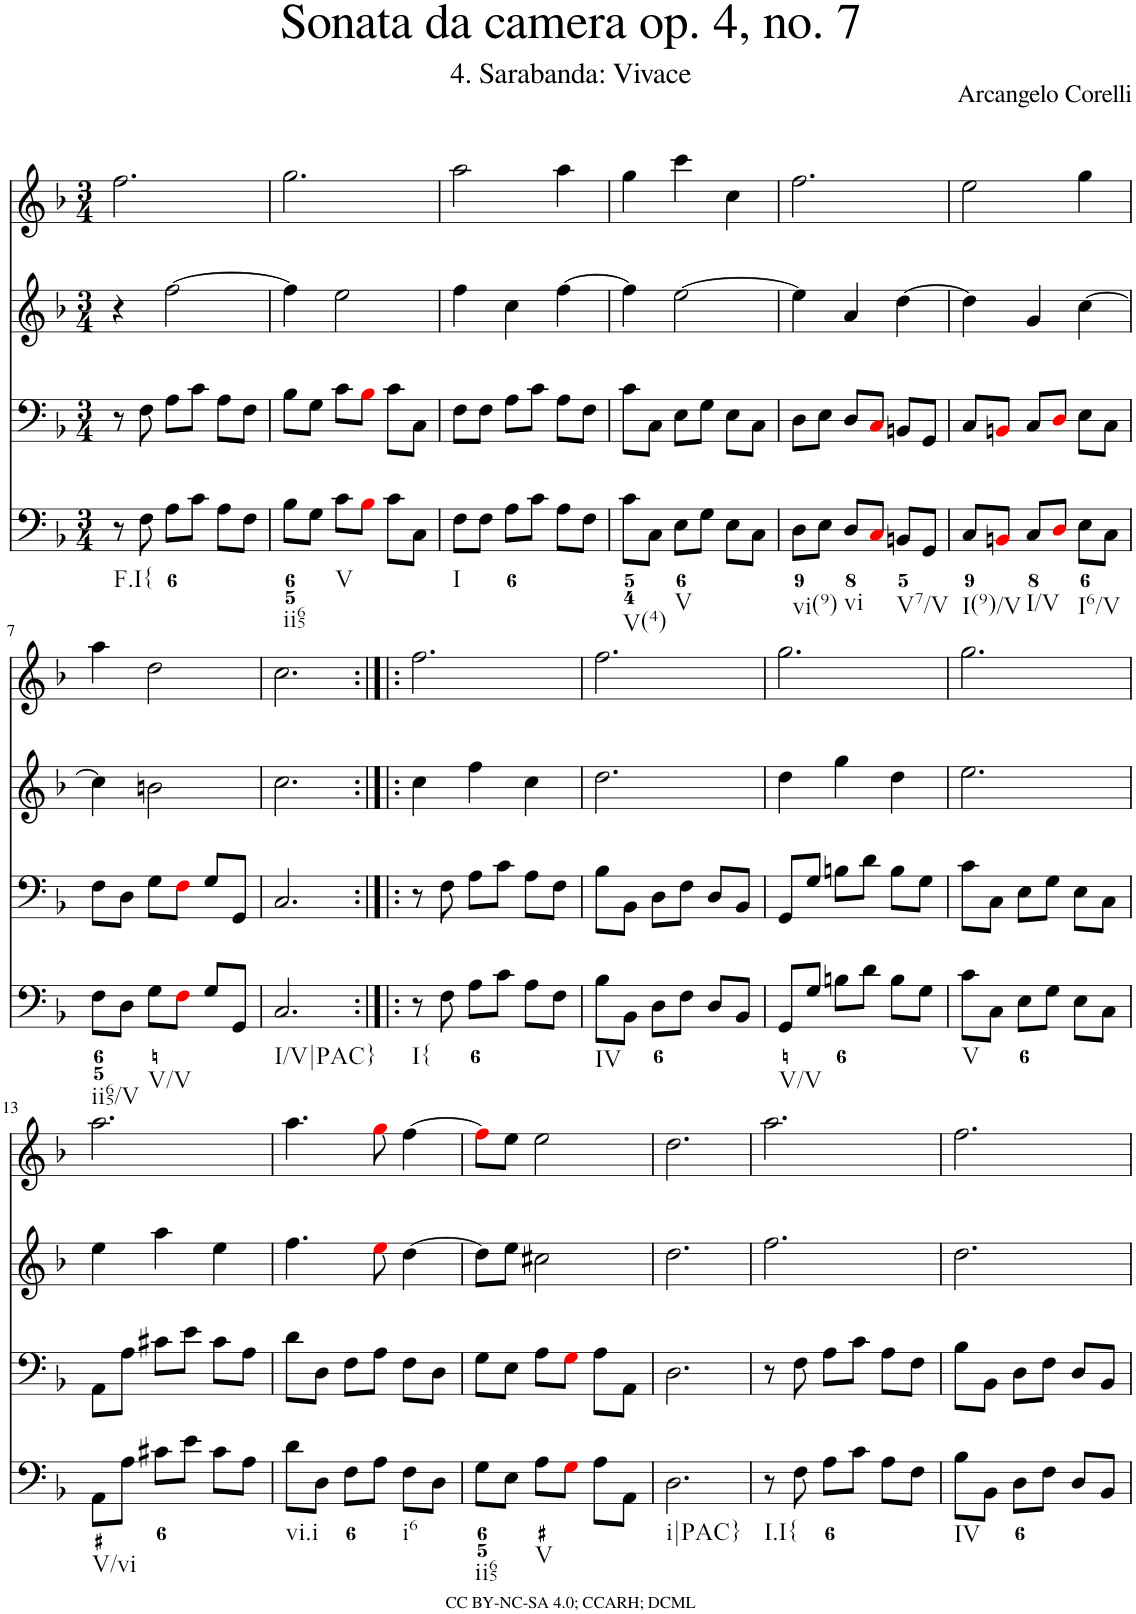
**kern	**kern	**kern	**kern
*part4	*part3	*part2	*part1
*staff4	*staff3	*staff2	*staff1
*I"Piano	*I"Piano	*I"Piano	*I"Piano
*I'Pno	*I'Pno	*I'Pno	*I'Pno
*clefF4	*clefF4	*clefG2	*clefG2
*k[b-]	*k[b-]	*k[b-]	*k[b-]
*F:	*F:	*F:	*F:
*M3/4	*M3/4	*M3/4	*M3/4
=1	=1	=1	=1
!LO:TX:b:t=F.I{	!	!	!
8r	8r	4r	2.ff\
8F\	8F\	.	.
8A\L	8A\L	[2ff\	.
8c\J	8c\J	.	.
8A\L	8A\L	.	.
8F\J	8F\J	.	.
=2	=2	=2	=2
!LO:TX:b:t=ii65	!	!	!
8B-\L	8B-\L	4ff\]	2.gg\
8G\J	8G\J	.	.
!LO:TX:b:t=V	!	!	!
8c\L	8c\L	2ee\	.
8B-i\J	8B-i\J	.	.
8c\L	8c\L	.	.
8C\J	8C\J	.	.
=3	=3	=3	=3
!LO:TX:b:t=I	!	!	!
8F\L	8F\L	4ff\	2aa\
8F\J	8F\J	.	.
8A\L	8A\L	4cc\	.
8c\J	8c\J	.	.
8A\L	8A\L	[4ff\	4aa\
8F\J	8F\J	.	.
=4	=4	=4	=4
!LO:TX:b:t=V(4)	!	!	!
8c\L	8c\L	4ff\]	4gg\
8C\J	8C\J	.	.
!LO:TX:b:t=V	!	!	!
8E\L	8E\L	[2ee\	4ccc\
8G\J	8G\J	.	.
8E\L	8E\L	.	4cc\
8C\J	8C\J	.	.
=5	=5	=5	=5
!LO:TX:b:t=vi(9)	!	!	!
8D\L	8D\L	4ee\]	2.ff\
8E\J	8E\J	.	.
!LO:TX:b:t=vi	!	!	!
8D/L	8D/L	4a/	.
8Ci/J	8Ci/J	.	.
!LO:TX:b:t=V7/V	!	!	!
8BBn/L	8BBn/L	[4dd\	.
8GG/J	8GG/J	.	.
=6	=6	=6	=6
!LO:TX:b:t=I(9)/V	!	!	!
8C/L	8C/L	4dd\]	2ee\
8BBni/J	8BBni/J	.	.
!LO:TX:b:t=I/V	!	!	!
8C/L	8C/L	4g/	.
8Di/J	8Di/J	.	.
!LO:TX:b:t=I6/V	!	!	!
8E\L	8E\L	[4cc\	4gg\
8C\J	8C\J	.	.
!!LO:LB:g=z
=7	=7	=7	=7
!LO:TX:b:t=ii65/V	!	!	!
8F\L	8F\L	4cc\]	4aa\
8D\J	8D\J	.	.
!LO:TX:b:t=V/V	!	!	!
8G\L	8G\L	2bn\	2dd\
8Fi\J	8Fi\J	.	.
8G/L	8G/L	.	.
8GG/J	8GG/J	.	.
=8	=8	=8	=8
!LO:TX:b:t=I/V|PAC}	!	!	!
2.C/	2.C/	2.cc\	2.cc\
=9:|!|:	=9:|!|:	=9:|!|:	=9:|!|:
!LO:TX:b:t=I{	!	!	!
8r	8r	4cc\	2.ff\
8F\	8F\	.	.
8A\L	8A\L	4ff\	.
8c\J	8c\J	.	.
8A\L	8A\L	4cc\	.
8F\J	8F\J	.	.
=10	=10	=10	=10
!LO:TX:b:t=IV	!	!	!
8B-\L	8B-\L	2.dd\	2.ff\
8BB-\J	8BB-\J	.	.
8D\L	8D\L	.	.
8F\J	8F\J	.	.
8D/L	8D/L	.	.
8BB-/J	8BB-/J	.	.
=11	=11	=11	=11
!LO:TX:b:t=V/V	!	!	!
8GG/L	8GG/L	4dd\	2.gg\
8G/J	8G/J	.	.
8Bn\L	8Bn\L	4gg\	.
8d\J	8d\J	.	.
8B\L	8B\L	4dd\	.
8G\J	8G\J	.	.
=12	=12	=12	=12
!LO:TX:b:t=V	!	!	!
8c\L	8c\L	2.ee\	2.gg\
8C\J	8C\J	.	.
8E\L	8E\L	.	.
8G\J	8G\J	.	.
8E\L	8E\L	.	.
8C\J	8C\J	.	.
!!LO:LB:g=z
=13	=13	=13	=13
!LO:TX:b:t=V/vi	!	!	!
8AA\L	8AA\L	4ee\	2.aa\
8A\J	8A\J	.	.
8c#X\L	8c#X\L	4aa\	.
8e\J	8e\J	.	.
8c#\L	8c#\L	4ee\	.
8A\J	8A\J	.	.
=14	=14	=14	=14
!LO:TX:b:t=vi.i	!	!	!
8d\L	8d\L	4.ff\	4.aa\
8D\J	8D\J	.	.
8F\L	8F\L	.	.
8A\J	8A\J	8eei\	8ggi\
!LO:TX:b:t=i6	!	!	!
8F\L	8F\L	[4dd\	[4ff\
8D\J	8D\J	.	.
=15	=15	=15	=15
!LO:TX:b:t=ii65	!	!	!
8G\L	8G\L	8dd\L]	8ffi\L]
8E\J	8E\J	8ee\J	8ee\J
!LO:TX:b:t=V	!	!	!
8A\L	8A\L	2cc#X\	2ee\
8Gi\J	8Gi\J	.	.
8A\L	8A\L	.	.
8AA\J	8AA\J	.	.
=16	=16	=16	=16
!LO:TX:b:t=i|PAC}	!	!	!
2.D\	2.D\	2.dd\	2.dd\
=17	=17	=17	=17
!LO:TX:b:t=I.I{	!	!	!
8r	8r	2.ff\	2.aa\
8F\	8F\	.	.
8A\L	8A\L	.	.
8c\J	8c\J	.	.
8A\L	8A\L	.	.
8F\J	8F\J	.	.
=18	=18	=18	=18
!LO:TX:b:t=IV	!	!	!
8B-\L	8B-\L	2.dd\	2.ff\
8BB-\J	8BB-\J	.	.
8D\L	8D\L	.	.
8F\J	8F\J	.	.
8D/L	8D/L	.	.
8BB-/J	8BB-/J	.	.
=	=	=	=
*-	*-	*-	*-
